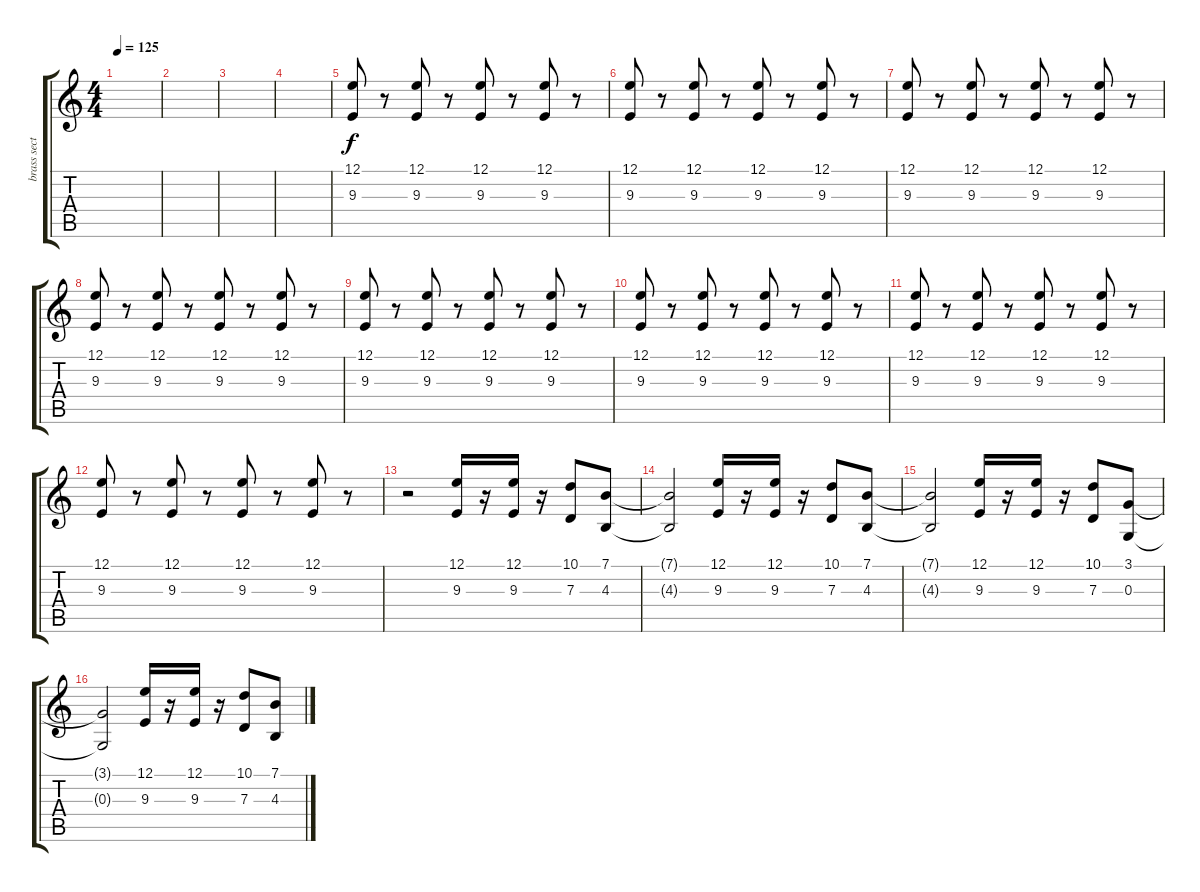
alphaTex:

\track ("brass section" "brass sect") {instrument brasssection}
\staff {score tabs}
\tuning (E4 B3 G3 D3 A2 E2) {hide}
\ts (4 4)
\tempo 125
\clef g2
\ks c
|
|
|
|
(12.1 9.3).8 r.8 (12.1 9.3).8 r.8 (12.1 9.3).8 r.8 (12.1 9.3).8 r.8 |
(12.1 9.3).8 r.8 (12.1 9.3).8 r.8 (12.1 9.3).8 r.8 (12.1 9.3).8 r.8 |
(12.1 9.3).8 r.8 (12.1 9.3).8 r.8 (12.1 9.3).8 r.8 (12.1 9.3).8 r.8 |
(12.1 9.3).8 r.8 (12.1 9.3).8 r.8 (12.1 9.3).8 r.8 (12.1 9.3).8 r.8 |
(12.1 9.3).8 r.8 (12.1 9.3).8 r.8 (12.1 9.3).8 r.8 (12.1 9.3).8 r.8 |
(12.1 9.3).8 r.8 (12.1 9.3).8 r.8 (12.1 9.3).8 r.8 (12.1 9.3).8 r.8 |
(12.1 9.3).8 r.8 (12.1 9.3).8 r.8 (12.1 9.3).8 r.8 (12.1 9.3).8 r.8 |
(12.1 9.3).8 r.8 (12.1 9.3).8 r.8 (12.1 9.3).8 r.8 (12.1 9.3).8 r.8 |
r.2 (12.1 9.3).16 r.16 (12.1 9.3).16 r.16 (10.1 7.3).8 (7.1 4.3).8 |
(7.1{t} 4.3{t}).2 (12.1 9.3).16 r.16 (12.1 9.3).16 r.16 (10.1 7.3).8 (7.1 4.3).8 |
(7.1{t} 4.3{t}).2 (12.1 9.3).16 r.16 (12.1 9.3).16 r.16 (10.1 7.3).8 (3.1 0.3).8 |
(3.1{t} 0.3{t}).2 (12.1 9.3).16 r.16 (12.1 9.3).16 r.16 (10.1 7.3).8 (7.1 4.3).8
